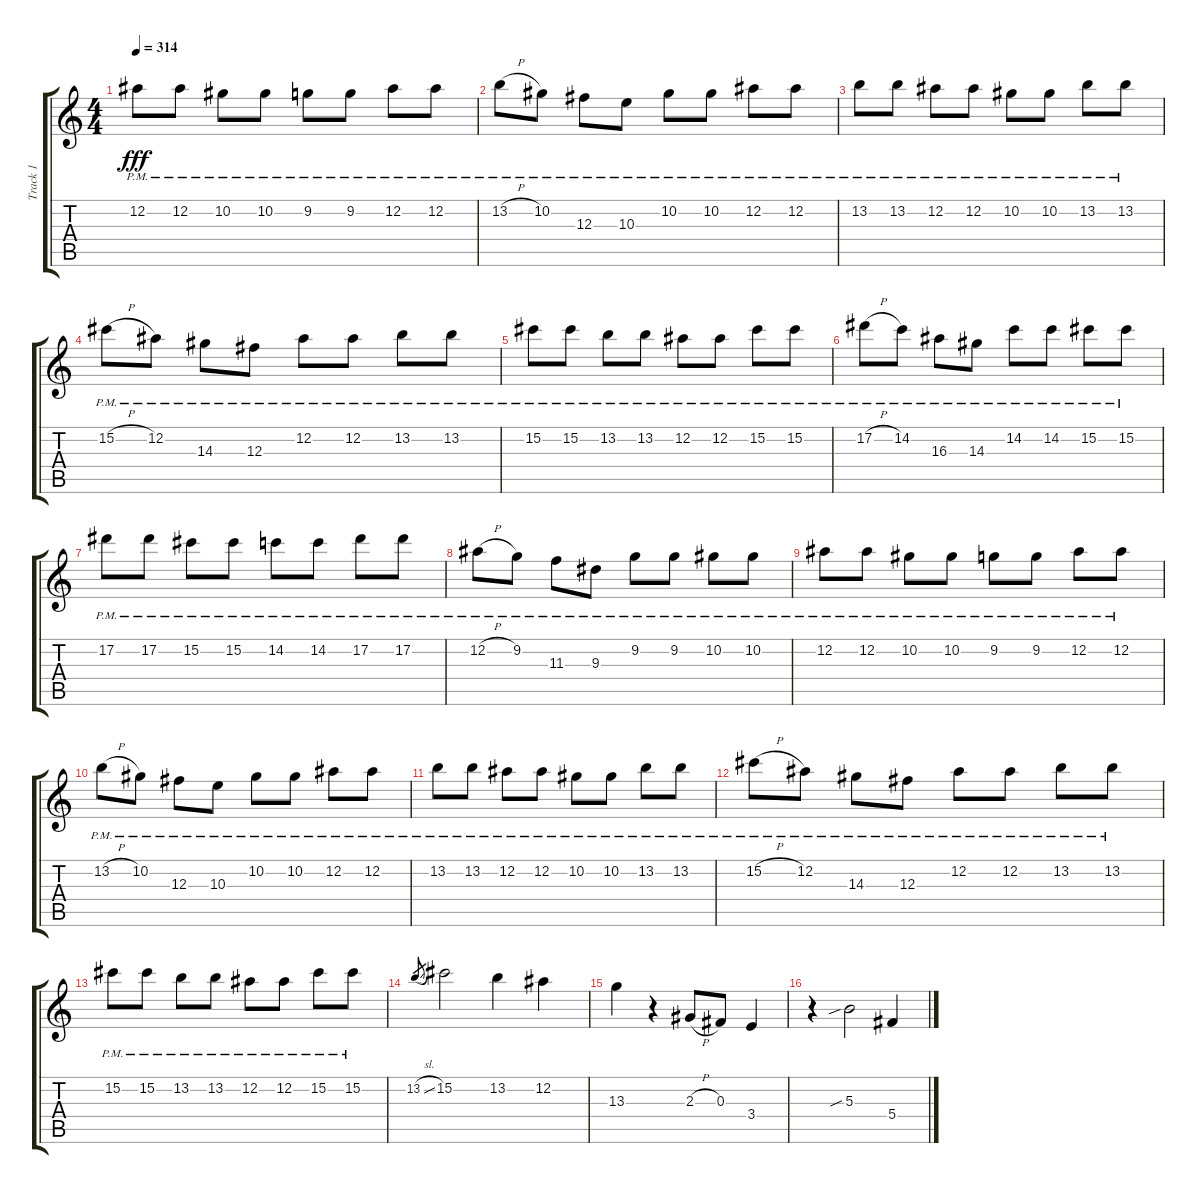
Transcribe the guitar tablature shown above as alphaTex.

\track ("Track 1" "Track 1") {instrument electricguitarclean}
\staff {score tabs}
\tuning (Eb4 Bb3 Gb3 Db3 Ab2 Eb2) {hide}
\ts (4 4)
\tempo 314
\clef g2
\ks c
12.2{pm}.8{dy fff} 12.2{pm}.8 10.2{pm}.8 10.2{pm}.8 9.2{pm}.8 9.2{pm}.8 12.2{pm}.8 12.2{pm}.8 |
13.2{h pm}.8 10.2{pm}.8 12.3{pm}.8 10.3{pm}.8 10.2{pm}.8 10.2{pm}.8 12.2{pm}.8 12.2{pm}.8 |
13.2{pm}.8 13.2{pm}.8 12.2{pm}.8 12.2{pm}.8 10.2{pm}.8 10.2{pm}.8 13.2{pm}.8 13.2{pm}.8 |
15.2{h pm}.8 12.2{pm}.8 14.3{pm}.8 12.3{pm}.8 12.2{pm}.8 12.2{pm}.8 13.2{pm}.8 13.2{pm}.8 |
15.2{pm}.8 15.2{pm}.8 13.2{pm}.8 13.2{pm}.8 12.2{pm}.8 12.2{pm}.8 15.2{pm}.8 15.2{pm}.8 |
17.2{h pm}.8 14.2{pm}.8 16.3{pm}.8 14.3{pm}.8 14.2{pm}.8 14.2{pm}.8 15.2{pm}.8 15.2{pm}.8 |
17.2{pm}.8 17.2{pm}.8 15.2{pm}.8 15.2{pm}.8 14.2{pm}.8 14.2{pm}.8 17.2{pm}.8 17.2{pm}.8 |
12.2{h pm}.8 9.2{pm}.8 11.3{pm}.8 9.3{pm}.8 9.2{pm}.8 9.2{pm}.8 10.2{pm}.8 10.2{pm}.8 |
12.2{pm}.8 12.2{pm}.8 10.2{pm}.8 10.2{pm}.8 9.2{pm}.8 9.2{pm}.8 12.2{pm}.8 12.2{pm}.8 |
13.2{h pm}.8 10.2{pm}.8 12.3{pm}.8 10.3{pm}.8 10.2{pm}.8 10.2{pm}.8 12.2{pm}.8 12.2{pm}.8 |
13.2{pm}.8 13.2{pm}.8 12.2{pm}.8 12.2{pm}.8 10.2{pm}.8 10.2{pm}.8 13.2{pm}.8 13.2{pm}.8 |
15.2{h pm}.8 12.2{pm}.8 14.3{pm}.8 12.3{pm}.8 12.2{pm}.8 12.2{pm}.8 13.2{pm}.8 13.2{pm}.8 |
15.2{pm}.8 15.2{pm}.8 13.2{pm}.8 13.2{pm}.8 12.2{pm}.8 12.2{pm}.8 15.2{pm}.8 15.2{pm}.8 |
13.2{sl}.8{gr} 15.2.2 13.2.4 12.2.4 |
13.3.4 r.4 2.3{h}.8 0.3.8 3.4.4 |
r.4 5.3{sib}.2 5.4.4
